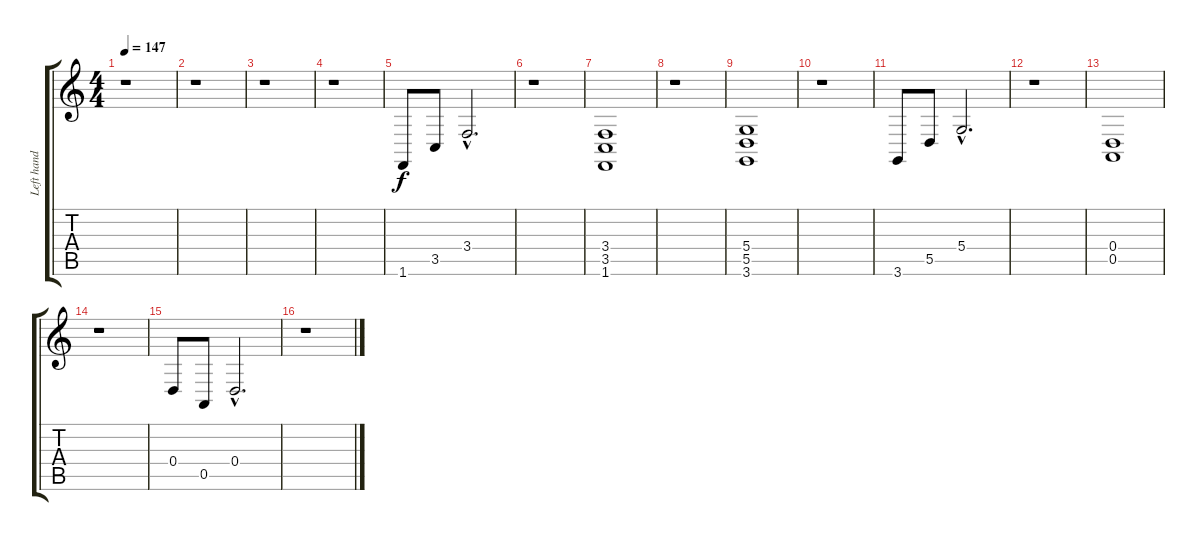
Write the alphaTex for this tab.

\track ("Left hand piano" "Left hand ") {instrument electricgrandpiano}
\staff {score tabs}
\tuning (E4 B3 G3 D3 A2 E2) {hide}
\ts (4 4)
\tempo 147
\clef g2
\ks c
r.1{dy f} |
r.1 |
r.1 |
r.1 |
1.6.8 3.5.8 3.4{hac}.2{d} |
r.1 |
(3.4 3.5 1.6).1 |
r.1 |
(5.4 5.5 3.6).1 |
r.1 |
3.6.8 5.5.8 5.4{hac}.2{d} |
r.1 |
(0.4 0.5).1 |
r.1 |
0.4.8 0.5.8 0.4{hac}.2{d} |
r.1
